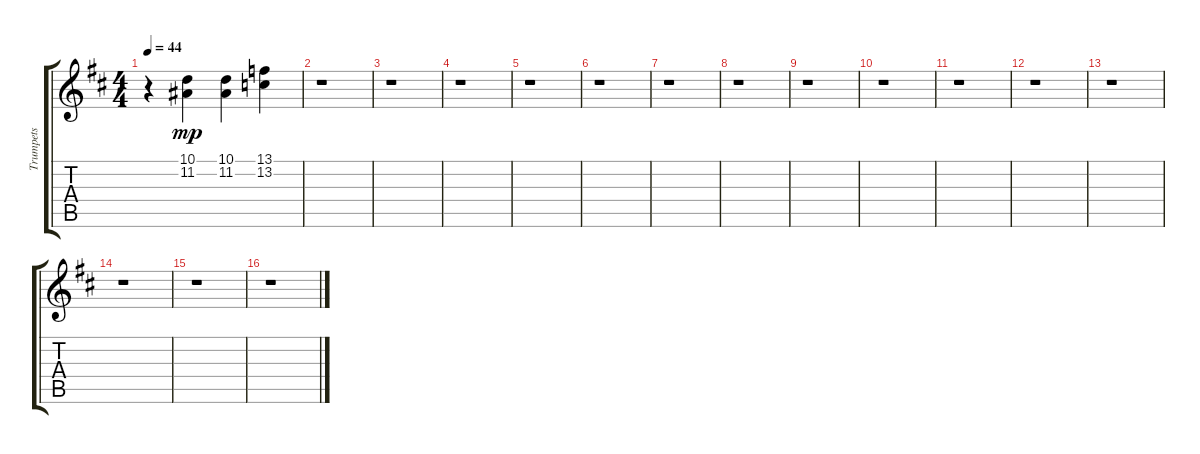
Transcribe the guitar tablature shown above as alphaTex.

\track ("Trumpets" "Trumpets") {instrument trumpet}
\staff {score tabs}
\tuning (E4 B3 G3 D3 A2 E2) {hide}
\ts (4 4)
\tempo 44
\clef g2
\ks d
r.4{dy p} (10.1 11.2).4{dy mp} (10.1 11.2).4 (13.1 13.2).4 |
r.1 |
r.1 |
r.1 |
r.1 |
r.1 |
r.1 |
r.1 |
r.1 |
r.1 |
r.1 |
r.1 |
r.1 |
r.1 |
r.1 |
r.1
